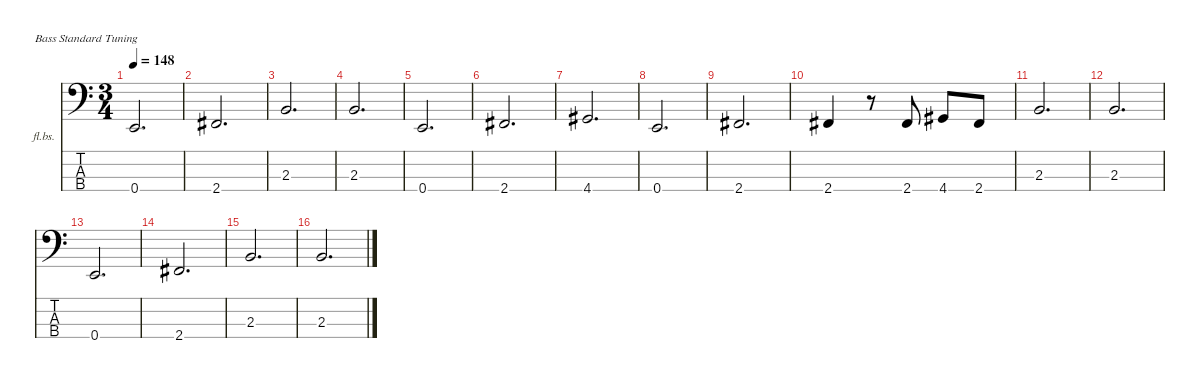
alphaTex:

\defaultSystemsLayout 4
\hideDynamics
\bracketExtendMode nobrackets
\firstSystemTrackNameOrientation horizontal
\otherSystemsTrackNameOrientation horizontal
\track ("Bass" "fl.bs.") {instrument fretlessbass}
\staff {score tabs}
\tuning (G2 D2 A1 E1)
\ts (3 4)
\tempo 148
\clef f4
\ks c
0.4.2{d dy f beam Up} |
2.4{acc #}.2{d beam Up} |
2.3.2{d beam Up} |
2.3.2{d beam Up} |
0.4.2{d beam Up} |
2.4{acc #}.2{d beam Up} |
4.4{acc #}.2{d beam Up} |
0.4.2{d beam Up} |
2.4{acc #}.2{d beam Up} |
2.4{acc #}.4{beam Up} r.8{beam Up} 2.4{acc #}.8{beam Up} 4.4{acc #}.8{beam Up} 2.4{acc #}.8{beam Up} |
2.3.2{d beam Up} |
2.3.2{d beam Up} |
0.4.2{d beam Up} |
2.4{acc #}.2{d beam Up} |
2.3.2{d beam Up} |
2.3.2{d beam Up}
